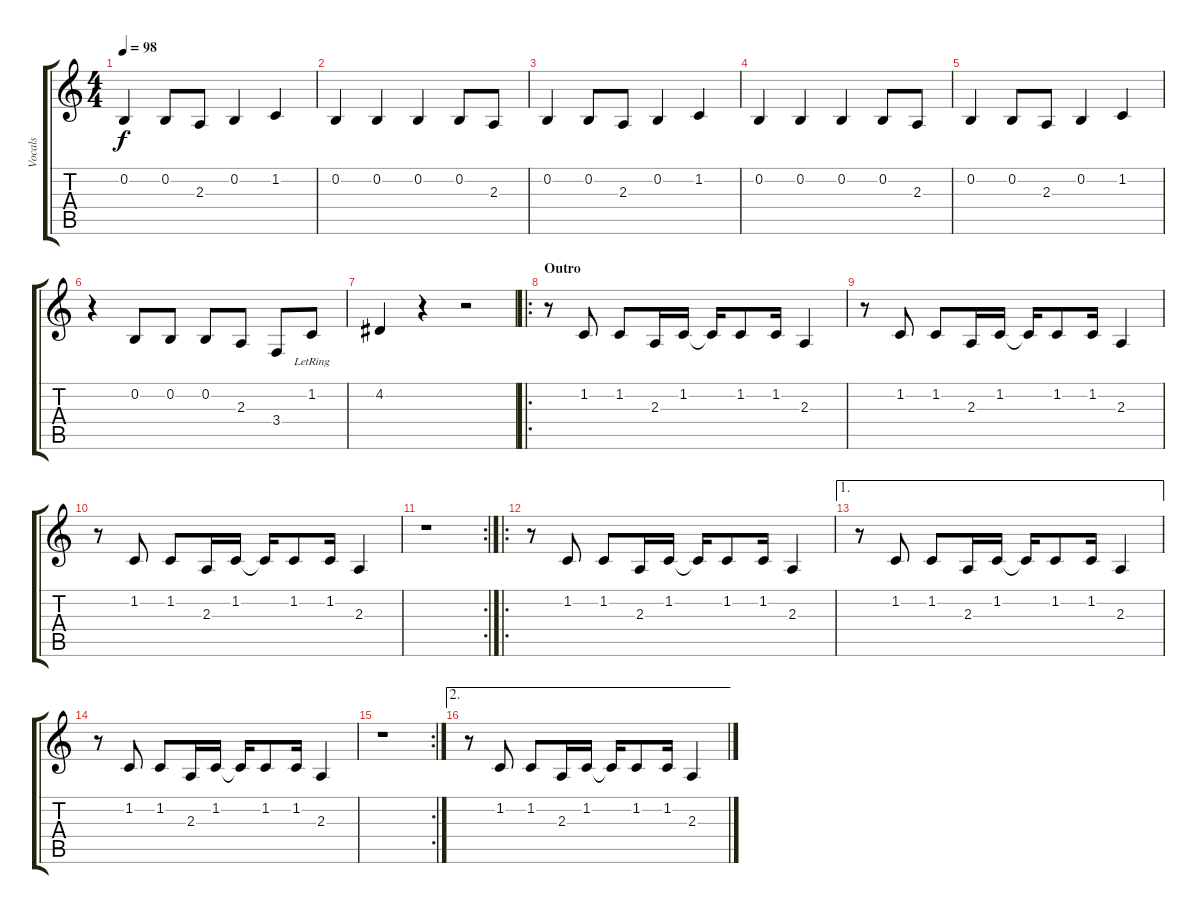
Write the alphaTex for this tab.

\track ("Vocals" "Vocals") {instrument acousticgrandpiano}
\staff {score tabs}
\tuning (E4 B3 G3 D3 A2 E2) {hide}
\ts (4 4)
\tempo 98
\clef g2
\ks c
0.2.4{dy f} 0.2.8 2.3.8 0.2.4 1.2.4 |
0.2.4 0.2.4 0.2.4 0.2.8 2.3.8 |
0.2.4 0.2.8 2.3.8 0.2.4 1.2.4 |
0.2.4 0.2.4 0.2.4 0.2.8 2.3.8 |
0.2.4 0.2.8 2.3.8 0.2.4 1.2.4 |
r.4 0.2.8 0.2.8 0.2.8 2.3.8 3.4.8 1.2{lr}.8 |
4.2.4 r.4 r.2 |
\ro
\section ("" "Outro")
r.8 1.2.8{volume 16} 1.2.8 2.3.16 1.2.16 1.2{t}.16 1.2.8 1.2.16{volume 8} 2.3.4 |
r.8 1.2.8{volume 16} 1.2.8 2.3.16 1.2.16 1.2{t}.16 1.2.8 1.2.16{volume 8} 2.3.4 |
r.8 1.2.8{volume 16} 1.2.8 2.3.16 1.2.16 1.2{t}.16 1.2.8 1.2.16{volume 8} 2.3.4 |
\rc 2
r.1 |
\ro
r.8 1.2.8{volume 16} 1.2.8 2.3.16 1.2.16 1.2{t}.16 1.2.8 1.2.16{volume 8} 2.3.4 |
\ae 1
r.8 1.2.8{volume 16} 1.2.8 2.3.16 1.2.16 1.2{t}.16 1.2.8 1.2.16{volume 8} 2.3.4 |
r.8 1.2.8{volume 16} 1.2.8 2.3.16 1.2.16 1.2{t}.16 1.2.8 1.2.16{volume 8} 2.3.4 |
\rc 2
r.1 |
\ae 2
r.8 1.2.8{volume 16} 1.2.8{volume 0} 2.3.16 1.2.16 1.2{t}.16 1.2.8 1.2.16 2.3.4
